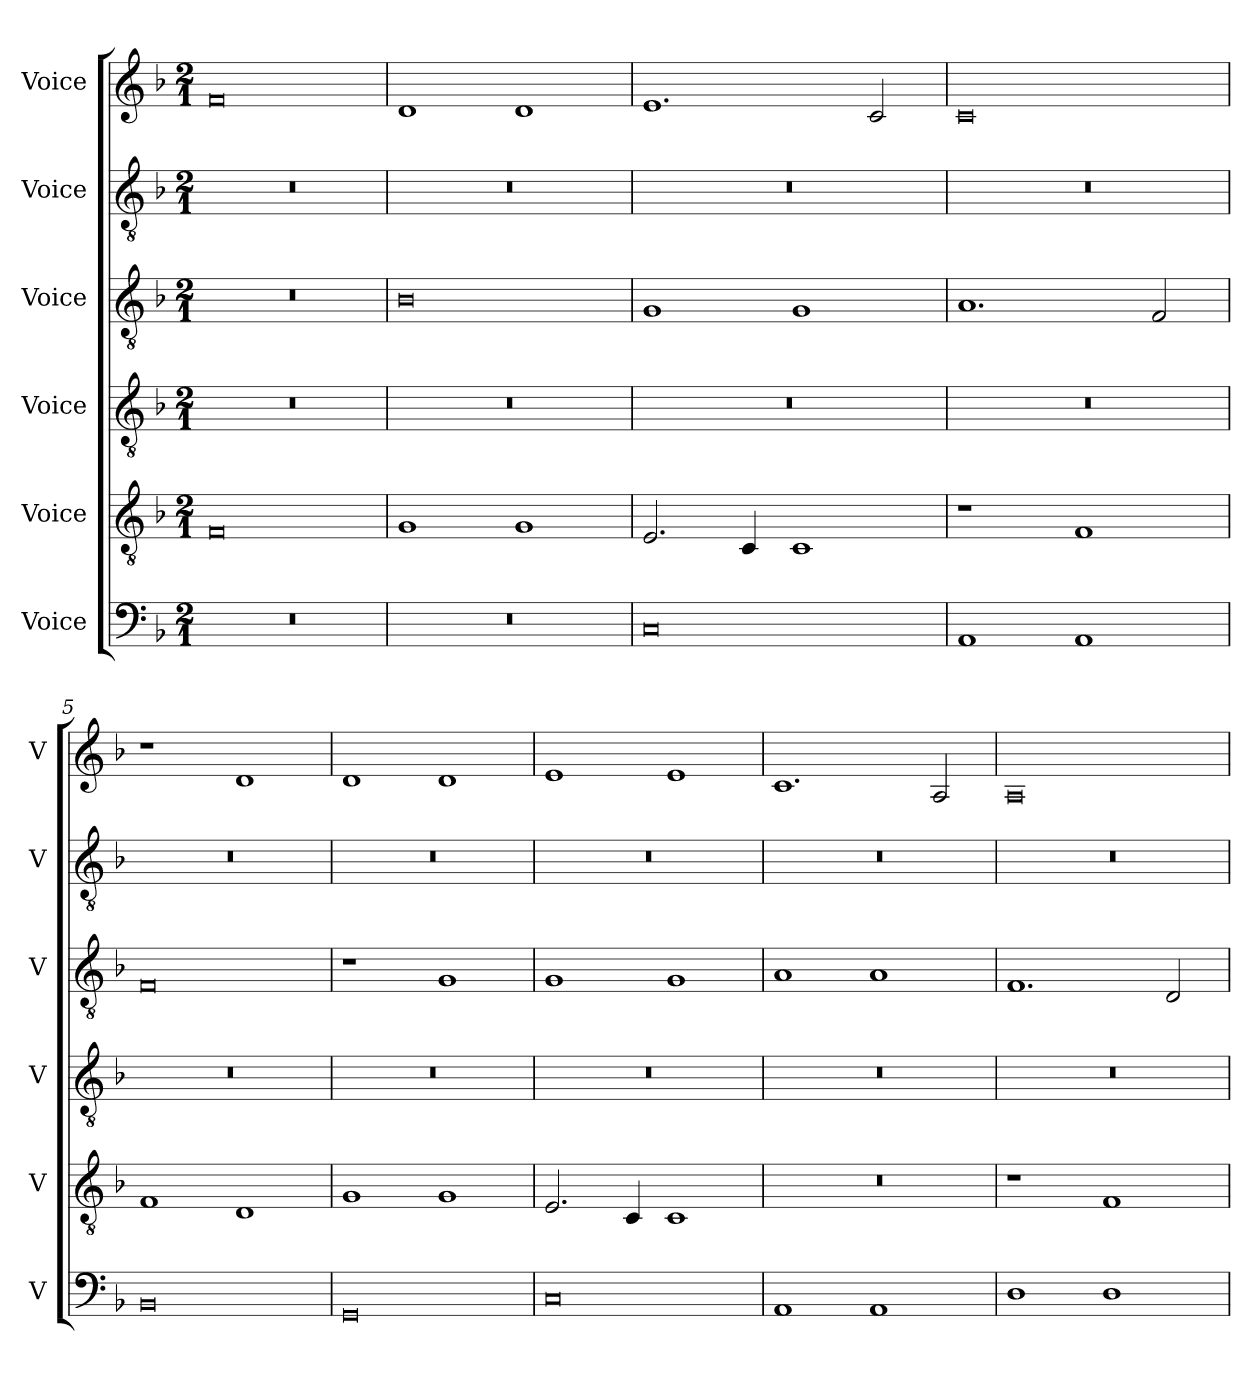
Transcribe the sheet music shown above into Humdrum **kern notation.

**kern	**kern	**kern	**kern	**kern	**kern
*part6	*part5	*part4	*part3	*part2	*part1
*staff6	*staff5	*staff4	*staff3	*staff2	*staff1
*I"Voice	*I"Voice	*I"Voice	*I"Voice	*I"Voice	*I"Voice
*I'V	*I'V	*I'V	*I'V	*I'V	*I'V
*clefF4	*clefGv2	*clefGv2	*clefGv2	*clefGv2	*clefG2
*k[b-]	*k[b-]	*k[b-]	*k[b-]	*k[b-]	*k[b-]
*M2/1	*M2/1	*M2/1	*M2/1	*M2/1	*M2/1
=1	=1	=1	=1	=1	=1
0r	0F	0r	0r	0r	0f
=2	=2	=2	=2	=2	=2
0r	1G	0r	0B-	0r	1d
.	1G	.	.	.	1d
=3	=3	=3	=3	=3	=3
0C	2.E/	0r	1G	0r	1.e
.	4C/	.	.	.	.
.	1C	.	1G	.	.
.	.	.	.	.	2c/
=4	=4	=4	=4	=4	=4
1AA	1r	0r	1.A	0r	0c
1AA	1F	.	.	.	.
.	.	.	2F/	.	.
=5	=5	=5	=5	=5	=5
0BB-	1F	0r	0F	0r	1r
.	1D	.	.	.	1d
!!LO:LB:g=z
=6	=6	=6	=6	=6	=6
0GG	1G	0r	1r	0r	1d
.	1G	.	1G	.	1d
=7	=7	=7	=7	=7	=7
0C	2.E/	0r	1G	0r	1e
.	4C/	.	.	.	.
.	1C	.	1G	.	1e
=8	=8	=8	=8	=8	=8
1AA	0r	0r	1A	0r	1.c
1AA	.	.	1A	.	.
.	.	.	.	.	2A/
=9	=9	=9	=9	=9	=9
1D	1r	0r	1.F	0r	0A
1D	1F	.	.	.	.
.	.	.	2D/	.	.
=	=	=	=	=	=
*-	*-	*-	*-	*-	*-
